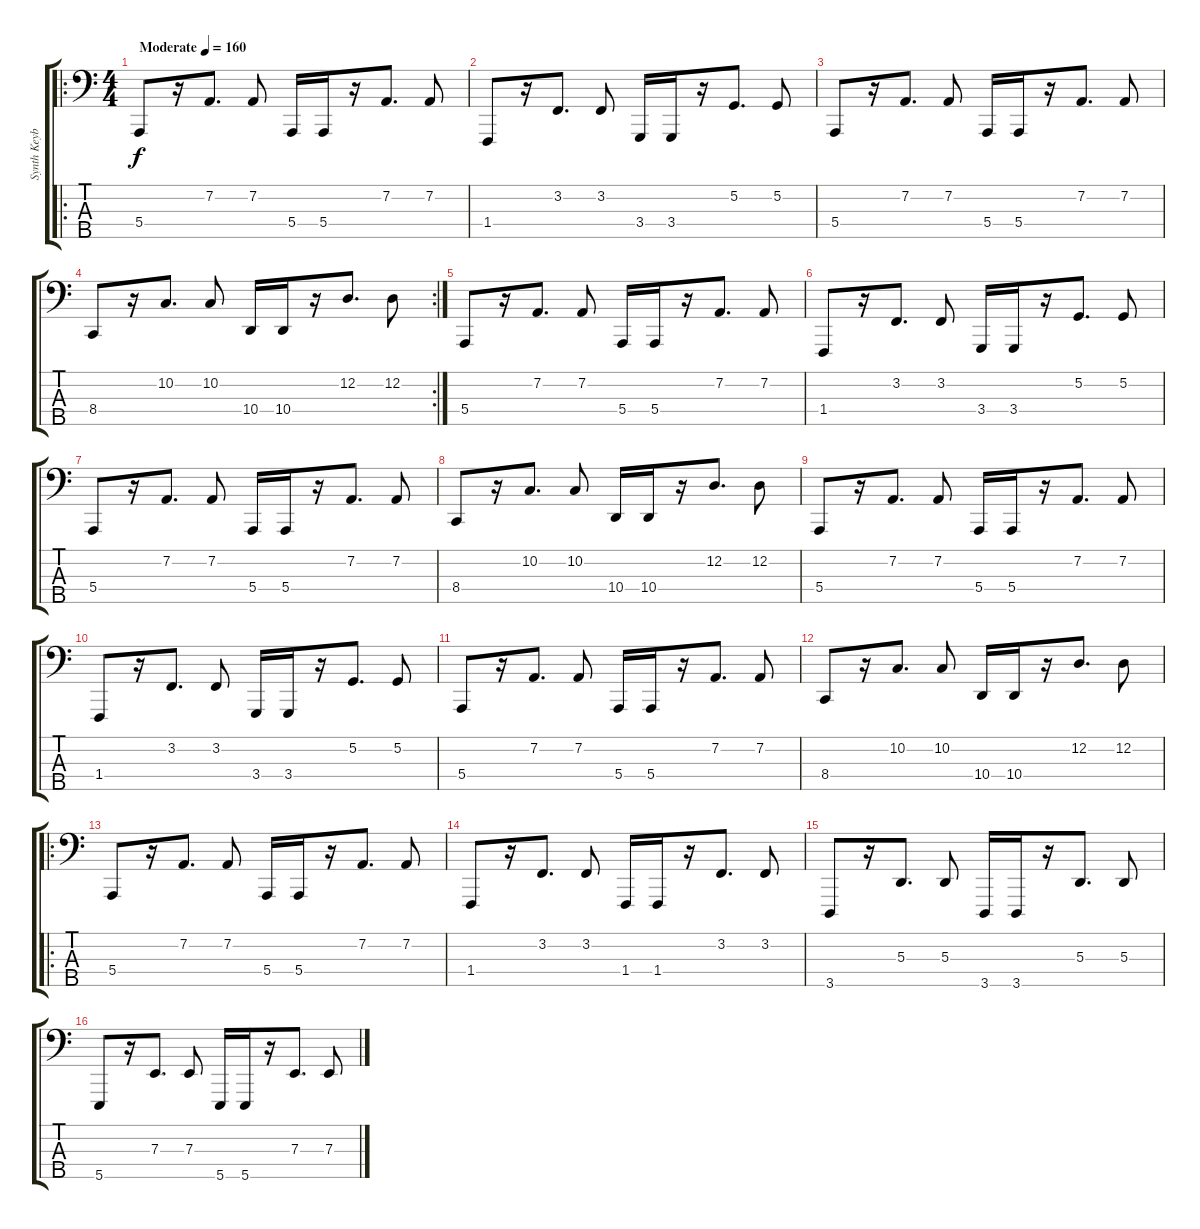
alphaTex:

\track ("Synth Keyboard" "Synth Keyb") {instrument lead8bassandlead}
\staff {score tabs}
\tuning (G2 D2 A1 E1 B0) {hide}
\ro
\ts (4 4)
\tempo (160 "Moderate")
\clef f4
\ks c
5.4.8{dy f instrument lead8bassandlead} r.16 7.2.8{d} 7.2.8 5.4.16 5.4.16 r.16 7.2.8{d} 7.2.8 |
1.4.8 r.16 3.2.8{d} 3.2.8 3.4.16 3.4.16 r.16 5.2.8{d} 5.2.8 |
5.4.8 r.16 7.2.8{d} 7.2.8 5.4.16 5.4.16 r.16 7.2.8{d} 7.2.8 |
\rc 2
8.4.8 r.16 10.2.8{d} 10.2.8 10.4.16 10.4.16 r.16 12.2.8{d} 12.2.8 |
5.4.8 r.16 7.2.8{d} 7.2.8 5.4.16 5.4.16 r.16 7.2.8{d} 7.2.8 |
1.4.8 r.16 3.2.8{d} 3.2.8 3.4.16 3.4.16 r.16 5.2.8{d} 5.2.8 |
5.4.8 r.16 7.2.8{d} 7.2.8 5.4.16 5.4.16 r.16 7.2.8{d} 7.2.8 |
8.4.8 r.16 10.2.8{d} 10.2.8 10.4.16 10.4.16 r.16 12.2.8{d} 12.2.8 |
5.4.8 r.16 7.2.8{d} 7.2.8 5.4.16 5.4.16 r.16 7.2.8{d} 7.2.8 |
1.4.8 r.16 3.2.8{d} 3.2.8 3.4.16 3.4.16 r.16 5.2.8{d} 5.2.8 |
5.4.8 r.16 7.2.8{d} 7.2.8 5.4.16 5.4.16 r.16 7.2.8{d} 7.2.8 |
8.4.8 r.16 10.2.8{d} 10.2.8 10.4.16 10.4.16 r.16 12.2.8{d} 12.2.8 |
\ro
5.4.8 r.16 7.2.8{d} 7.2.8 5.4.16 5.4.16 r.16 7.2.8{d} 7.2.8 |
1.4.8 r.16 3.2.8{d} 3.2.8 1.4.16 1.4.16 r.16 3.2.8{d} 3.2.8 |
3.5.8 r.16 5.3.8{d} 5.3.8 3.5.16 3.5.16 r.16 5.3.8{d} 5.3.8 |
5.5.8 r.16 7.3.8{d} 7.3.8 5.5.16 5.5.16 r.16 7.3.8{d} 7.3.8
